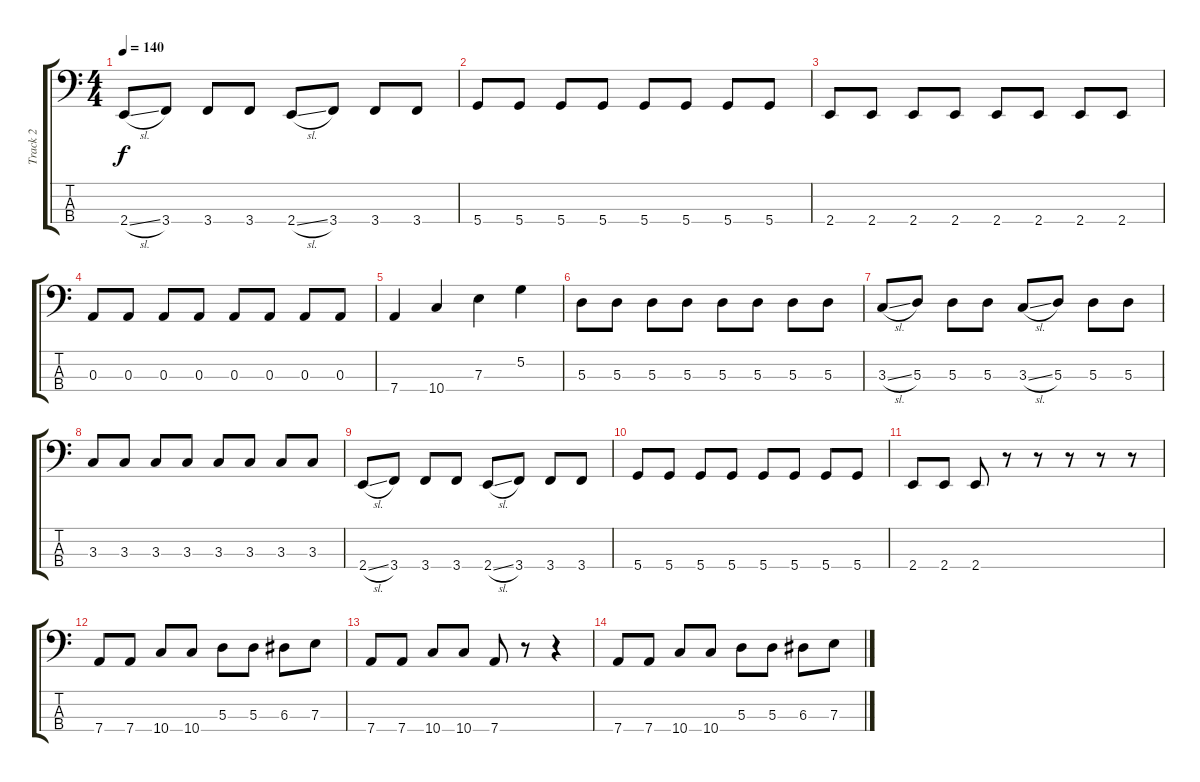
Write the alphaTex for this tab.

\track ("Track 2" "Track 2") {instrument electricbassfinger}
\staff {score tabs}
\tuning (G2 D2 A1 D1) {hide}
\ts (4 4)
\tempo 140
\clef f4
\ks c
2.4{sl}.8{dy f} 3.4.8 3.4.8 3.4.8 2.4{sl}.8 3.4.8 3.4.8 3.4.8 |
5.4.8 5.4.8 5.4.8 5.4.8 5.4.8 5.4.8 5.4.8 5.4.8 |
2.4.8 2.4.8 2.4.8 2.4.8 2.4.8 2.4.8 2.4.8 2.4.8 |
0.3.8 0.3.8 0.3.8 0.3.8 0.3.8 0.3.8 0.3.8 0.3.8 |
7.4.4 10.4.4 7.3.4 5.2.4 |
5.3.8 5.3.8 5.3.8 5.3.8 5.3.8 5.3.8 5.3.8 5.3.8 |
3.3{sl}.8 5.3.8 5.3.8 5.3.8 3.3{sl}.8 5.3.8 5.3.8 5.3.8 |
3.3.8 3.3.8 3.3.8 3.3.8 3.3.8 3.3.8 3.3.8 3.3.8 |
2.4{sl}.8 3.4.8 3.4.8 3.4.8 2.4{sl}.8 3.4.8 3.4.8 3.4.8 |
5.4.8 5.4.8 5.4.8 5.4.8 5.4.8 5.4.8 5.4.8 5.4.8 |
2.4.8 2.4.8 2.4.8 r.8 r.8 r.8 r.8 r.8 |
7.4.8 7.4.8 10.4.8 10.4.8 5.3.8 5.3.8 6.3.8 7.3.8 |
7.4.8 7.4.8 10.4.8 10.4.8 7.4.8 r.8 r.4 |
7.4.8 7.4.8 10.4.8 10.4.8 5.3.8 5.3.8 6.3.8 7.3.8
